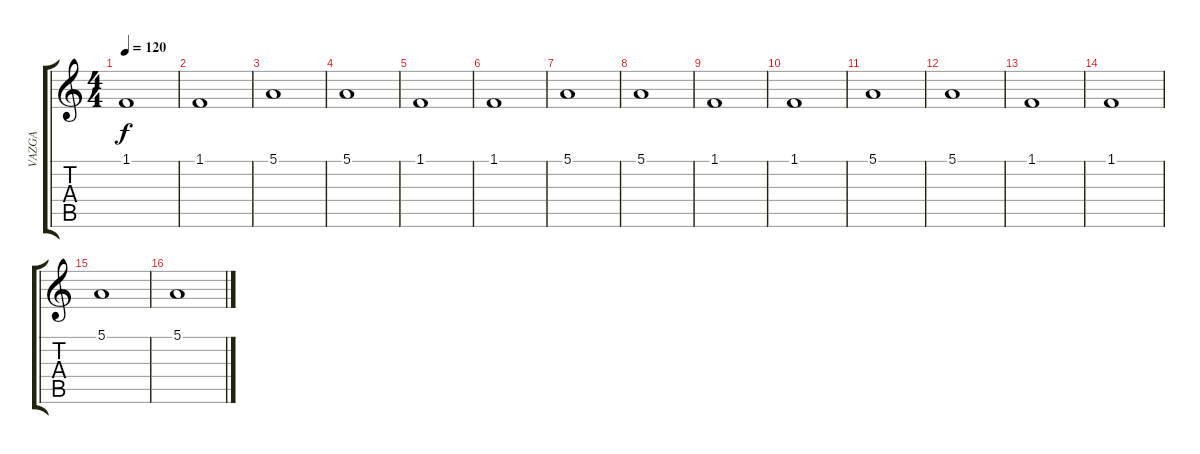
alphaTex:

\track ("VAZGA" "VAZGA") {instrument acousticgrandpiano}
\staff {score tabs}
\tuning (E4 B3 G3 D3 A2 E2) {hide}
\ts (4 4)
\tempo 120
\clef g2
\ks c
1.1.1{dy f} |
1.1.1 |
5.1.1 |
5.1.1 |
1.1.1 |
1.1.1 |
5.1.1 |
5.1.1 |
1.1.1 |
1.1.1 |
5.1.1 |
5.1.1 |
1.1.1 |
1.1.1 |
5.1.1 |
5.1.1
